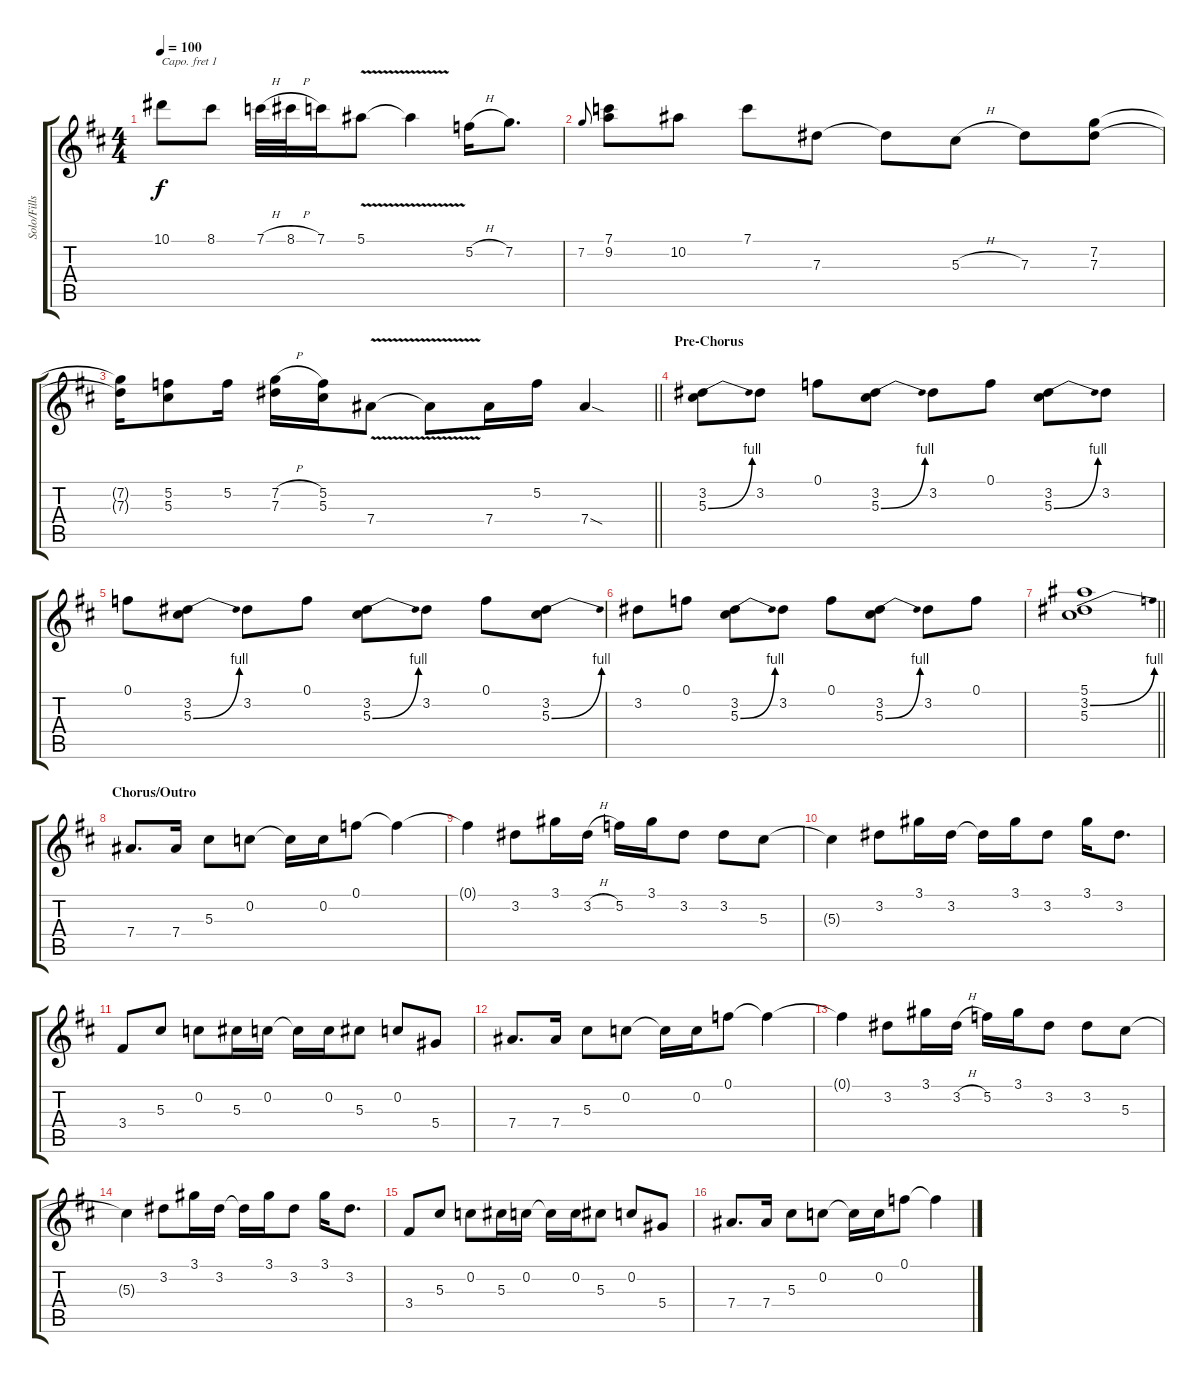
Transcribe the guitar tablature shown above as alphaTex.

\track ("Solo/Fills" "Solo/Fills") {instrument overdrivenguitar}
\staff {score tabs}
\capo 1
\tuning (E4 B3 G3 D3 A2 E2) {hide}
\ts (4 4)
\tempo 100
\clef g2
\ks d
10.1.8{dy f} 8.1.8 7.1{h}.32 8.1{h}.32 7.1.16 5.1{v}.8 5.1{t}.4 5.2{h}.16 7.2.8{d} |
7.2.8{gr onbeat} (7.1 9.2).8 10.2.8 7.1.8 7.3.8 7.3{t}.8 5.3{h}.8 7.3.8 (7.2 7.3).8 |
\barLineRight lightlight
(7.2{t} 7.3{t}).16 (5.2 5.3).8 5.2.16 (7.2{h} 7.3).16 (5.2 5.3).16 7.4{v}.8 7.4{t}.8 7.4.16 5.2.16 7.4{sod}.4 |
\section ("" "Pre-Chorus")
(3.2 5.3{be (bend 0 0 60 4)}).8{volume 11} 3.2.8 0.1.8 (3.2 5.3{be (bend 0 0 60 4)}).8 3.2.8 0.1.8 (3.2 5.3{be (bend 0 0 60 4)}).8 3.2.8 |
0.1.8 (3.2 5.3{be (bend 0 0 60 4)}).8 3.2.8 0.1.8 (3.2 5.3{be (bend 0 0 60 4)}).8 3.2.8 0.1.8 (3.2 5.3{be (bend 0 0 60 4)}).8 |
3.2.8 0.1.8 (3.2 5.3{be (bend 0 0 60 4)}).8 3.2.8 0.1.8 (3.2 5.3{be (bend 0 0 60 4)}).8 3.2.8 0.1.8 |
\barLineRight lightlight
(5.1 3.2{be (bend 0 0 60 4)} 5.3).1 |
\section ("" "Chorus/Outro")
7.4.8{d} 7.4.16 5.3.8 0.2.8 0.2{t}.16 0.2.16 0.1.8 0.1{t}.4 |
0.1{t}.4 3.2.8 3.1.16 3.2{h}.16 5.2.16 3.1.16 3.2.8 3.2.8 5.3.8 |
5.3{t}.4 3.2.8 3.1.16 3.2.16 3.2{t}.16 3.1.16 3.2.8 3.1.16 3.2.8{d} |
3.4.8 5.3.8 0.2.8 5.3.16 0.2.16 0.2{t}.16 0.2.16 5.3.8 0.2.8 5.4.8 |
7.4.8{d} 7.4.16 5.3.8 0.2.8 0.2{t}.16 0.2.16 0.1.8 0.1{t}.4 |
0.1{t}.4 3.2.8 3.1.16 3.2{h}.16 5.2.16 3.1.16 3.2.8 3.2.8 5.3.8 |
5.3{t}.4 3.2.8 3.1.16 3.2.16 3.2{t}.16 3.1.16 3.2.8 3.1.16 3.2.8{d} |
3.4.8 5.3.8 0.2.8 5.3.16 0.2.16 0.2{t}.16 0.2.16 5.3.8 0.2.8 5.4.8 |
7.4.8{d} 7.4.16 5.3.8 0.2.8 0.2{t}.16 0.2.16 0.1.8 0.1{t}.4
